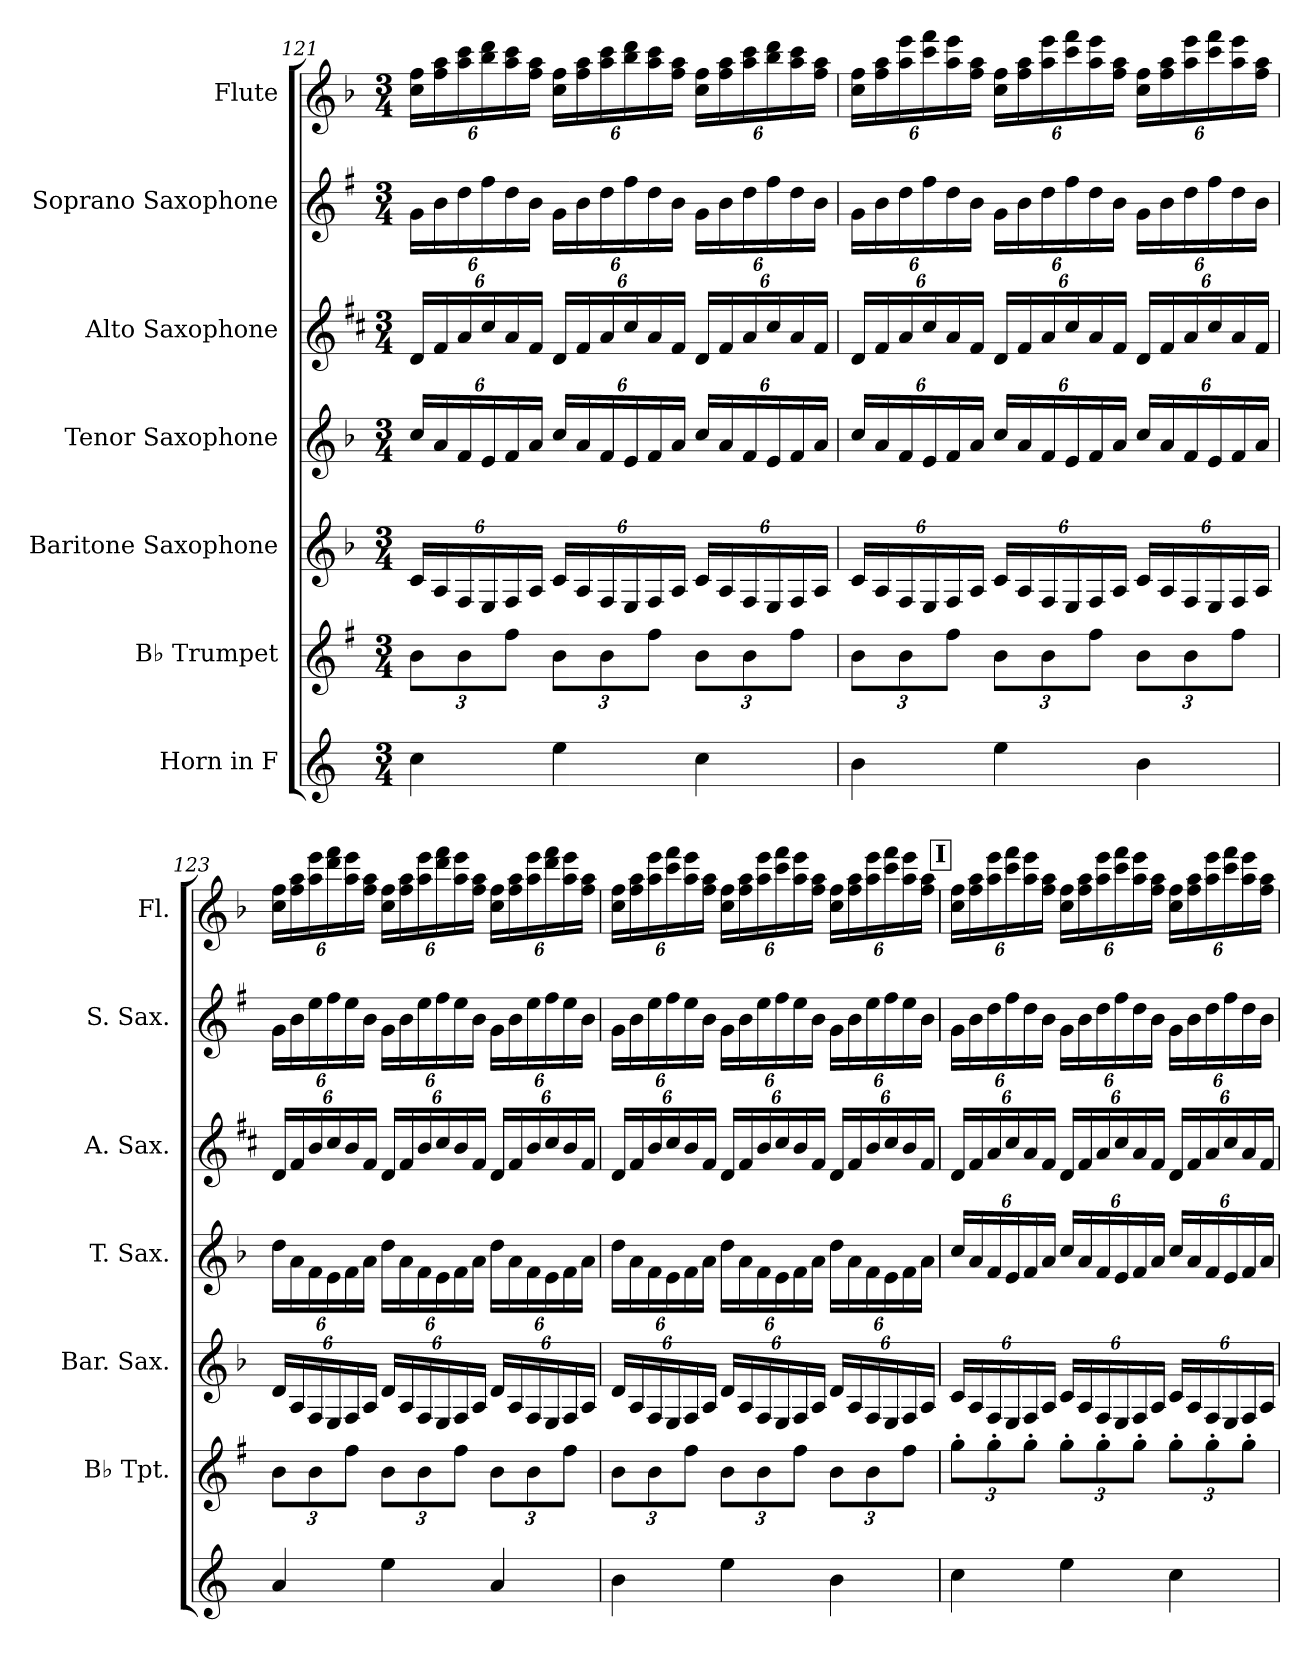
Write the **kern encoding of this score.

**kern	**kern	**kern	**kern	**kern	**kern	**kern
*part7	*part6	*part5	*part4	*part3	*part2	*part1
*staff7	*staff6	*staff5	*staff4	*staff3	*staff2	*staff1
*I"Horn in F	*I"B♭ Trumpet	*I"Baritone Saxophone	*I"Tenor Saxophone	*I"Alto Saxophone	*I"Soprano Saxophone	*I"Flute
*	*I'B♭ Tpt.	*I'Bar. Sax.	*I'T. Sax.	*I'A. Sax.	*I'S. Sax.	*I'Fl.
*clefG2	*clefG2	*clefG2	*clefG2	*clefG2	*clefG2	*clefG2
*ITrd4c7	*ITrd1c2	*ITrd12c21	*ITrd8c14	*ITrd5c9	*ITrd1c2	*
*k[b-]	*k[b-]	*k[b-]	*k[b-]	*k[b-]	*k[b-]	*k[b-]
*M3/4	*M3/4	*M3/4	*M3/4	*M3/4	*M3/4	*M3/4
*	*Xbrackettup	*Xbrackettup	*Xbrackettup	*Xbrackettup	*Xbrackettup	*Xbrackettup
=121	=121	=121	=121	=121	=121	=121
4f\	12a\L	24C/LL	24c/LL	24F/LL	24f\LL	24cc\ 24ff\LL
.	.	24AA/	24A/	24A/	24a\	24ff\ 24aa\
.	12a\	24FF/	24F/	24c/	24cc\	24aa\ 24ccc\
.	.	24EE/	24E/	24e/	24ee\	24bb-\ 24ddd\
.	12ee\J	24FF/	24F/	24c/	24cc\	24aa\ 24ccc\
.	.	24AA/JJ	24A/JJ	24A/JJ	24a\JJ	24ff\ 24aa\JJ
4a\	12a\L	24C/LL	24c/LL	24F/LL	24f\LL	24cc\ 24ff\LL
.	.	24AA/	24A/	24A/	24a\	24ff\ 24aa\
.	12a\	24FF/	24F/	24c/	24cc\	24aa\ 24ccc\
.	.	24EE/	24E/	24e/	24ee\	24bb-\ 24ddd\
.	12ee\J	24FF/	24F/	24c/	24cc\	24aa\ 24ccc\
.	.	24AA/JJ	24A/JJ	24A/JJ	24a\JJ	24ff\ 24aa\JJ
4f\	12a\L	24C/LL	24c/LL	24F/LL	24f\LL	24cc\ 24ff\LL
.	.	24AA/	24A/	24A/	24a\	24ff\ 24aa\
.	12a\	24FF/	24F/	24c/	24cc\	24aa\ 24ccc\
.	.	24EE/	24E/	24e/	24ee\	24bb-\ 24ddd\
.	12ee\J	24FF/	24F/	24c/	24cc\	24aa\ 24ccc\
.	.	24AA/JJ	24A/JJ	24A/JJ	24a\JJ	24ff\ 24aa\JJ
!!LO:PB:g=z
=122	=122	=122	=122	=122	=122	=122
4e\	12a\L	24C/LL	24c/LL	24F/LL	24f\LL	24cc\ 24ff\LL
.	.	24AA/	24A/	24A/	24a\	24ff\ 24aa\
.	12a\	24FF/	24F/	24c/	24cc\	24aa\ 24eee\
.	.	24EE/	24E/	24e/	24ee\	24ccc\ 24fff\
.	12ee\J	24FF/	24F/	24c/	24cc\	24aa\ 24eee\
.	.	24AA/JJ	24A/JJ	24A/JJ	24a\JJ	24ff\ 24aa\JJ
4a\	12a\L	24C/LL	24c/LL	24F/LL	24f\LL	24cc\ 24ff\LL
.	.	24AA/	24A/	24A/	24a\	24ff\ 24aa\
.	12a\	24FF/	24F/	24c/	24cc\	24aa\ 24eee\
.	.	24EE/	24E/	24e/	24ee\	24ccc\ 24fff\
.	12ee\J	24FF/	24F/	24c/	24cc\	24aa\ 24eee\
.	.	24AA/JJ	24A/JJ	24A/JJ	24a\JJ	24ff\ 24aa\JJ
4e\	12a\L	24C/LL	24c/LL	24F/LL	24f\LL	24cc\ 24ff\LL
.	.	24AA/	24A/	24A/	24a\	24ff\ 24aa\
.	12a\	24FF/	24F/	24c/	24cc\	24aa\ 24eee\
.	.	24EE/	24E/	24e/	24ee\	24ccc\ 24fff\
.	12ee\J	24FF/	24F/	24c/	24cc\	24aa\ 24eee\
.	.	24AA/JJ	24A/JJ	24A/JJ	24a\JJ	24ff\ 24aa\JJ
=123	=123	=123	=123	=123	=123	=123
4d/	12a\L	24D/LL	24d\LL	24F/LL	24f\LL	24cc\ 24ff\LL
.	.	24AA/	24A\	24A/	24a\	24ff\ 24aa\
.	12a\	24FF/	24F\	24d/	24dd\	24aa\ 24eee\
.	.	24EE/	24E\	24e/	24ee\	24ddd\ 24fff\
.	12ee\J	24FF/	24F\	24d/	24dd\	24aa\ 24eee\
.	.	24AA/JJ	24A\JJ	24A/JJ	24a\JJ	24ff\ 24aa\JJ
4a\	12a\L	24D/LL	24d\LL	24F/LL	24f\LL	24cc\ 24ff\LL
.	.	24AA/	24A\	24A/	24a\	24ff\ 24aa\
.	12a\	24FF/	24F\	24d/	24dd\	24aa\ 24eee\
.	.	24EE/	24E\	24e/	24ee\	24ddd\ 24fff\
.	12ee\J	24FF/	24F\	24d/	24dd\	24aa\ 24eee\
.	.	24AA/JJ	24A\JJ	24A/JJ	24a\JJ	24ff\ 24aa\JJ
4d/	12a\L	24D/LL	24d\LL	24F/LL	24f\LL	24cc\ 24ff\LL
.	.	24AA/	24A\	24A/	24a\	24ff\ 24aa\
.	12a\	24FF/	24F\	24d/	24dd\	24aa\ 24eee\
.	.	24EE/	24E\	24e/	24ee\	24ddd\ 24fff\
.	12ee\J	24FF/	24F\	24d/	24dd\	24aa\ 24eee\
.	.	24AA/JJ	24A\JJ	24A/JJ	24a\JJ	24ff\ 24aa\JJ
!!LO:PB:g=z
=124	=124	=124	=124	=124	=124	=124
4e\	12a\L	24D/LL	24d\LL	24F/LL	24f\LL	24cc\ 24ff\LL
.	.	24AA/	24A\	24A/	24a\	24ff\ 24aa\
.	12a\	24FF/	24F\	24d/	24dd\	24aa\ 24eee\
.	.	24EE/	24E\	24e/	24ee\	24ccc\ 24fff\
.	12ee\J	24FF/	24F\	24d/	24dd\	24aa\ 24eee\
.	.	24AA/JJ	24A\JJ	24A/JJ	24a\JJ	24ff\ 24aa\JJ
4a\	12a\L	24D/LL	24d\LL	24F/LL	24f\LL	24cc\ 24ff\LL
.	.	24AA/	24A\	24A/	24a\	24ff\ 24aa\
.	12a\	24FF/	24F\	24d/	24dd\	24aa\ 24eee\
.	.	24EE/	24E\	24e/	24ee\	24ccc\ 24fff\
.	12ee\J	24FF/	24F\	24d/	24dd\	24aa\ 24eee\
.	.	24AA/JJ	24A\JJ	24A/JJ	24a\JJ	24ff\ 24aa\JJ
4e\	12a\L	24D/LL	24d\LL	24F/LL	24f\LL	24cc\ 24ff\LL
.	.	24AA/	24A\	24A/	24a\	24ff\ 24aa\
.	12a\	24FF/	24F\	24d/	24dd\	24aa\ 24eee\
.	.	24EE/	24E\	24e/	24ee\	24ccc\ 24fff\
.	12ee\J	24FF/	24F\	24d/	24dd\	24aa\ 24eee\
.	.	24AA/JJ	24A\JJ	24A/JJ	24a\JJ	24ff\ 24aa\JJ
!!LO:REH:place=s1:a:B:fs=14:t=I
=125	=125	=125	=125	=125	=125	=125
4f\	12ff'\L	24C/LL	24c/LL	24F/LL	24f\LL	24cc\ 24ff\LL
.	.	24AA/	24A/	24A/	24a\	24ff\ 24aa\
.	12ff'\	24FF/	24F/	24c/	24cc\	24aa\ 24eee\
.	.	24EE/	24E/	24e/	24ee\	24ccc\ 24fff\
.	12ff'\J	24FF/	24F/	24c/	24cc\	24aa\ 24eee\
.	.	24AA/JJ	24A/JJ	24A/JJ	24a\JJ	24ff\ 24aa\JJ
4a\	12ff'\L	24C/LL	24c/LL	24F/LL	24f\LL	24cc\ 24ff\LL
.	.	24AA/	24A/	24A/	24a\	24ff\ 24aa\
.	12ff'\	24FF/	24F/	24c/	24cc\	24aa\ 24eee\
.	.	24EE/	24E/	24e/	24ee\	24ccc\ 24fff\
.	12ff'\J	24FF/	24F/	24c/	24cc\	24aa\ 24eee\
.	.	24AA/JJ	24A/JJ	24A/JJ	24a\JJ	24ff\ 24aa\JJ
4f\	12ff'\L	24C/LL	24c/LL	24F/LL	24f\LL	24cc\ 24ff\LL
.	.	24AA/	24A/	24A/	24a\	24ff\ 24aa\
.	12ff'\	24FF/	24F/	24c/	24cc\	24aa\ 24eee\
.	.	24EE/	24E/	24e/	24ee\	24ccc\ 24fff\
.	12ff'\J	24FF/	24F/	24c/	24cc\	24aa\ 24eee\
.	.	24AA/JJ	24A/JJ	24A/JJ	24a\JJ	24ff\ 24aa\JJ
=	=	=	=	=	=	=
*-	*-	*-	*-	*-	*-	*-
